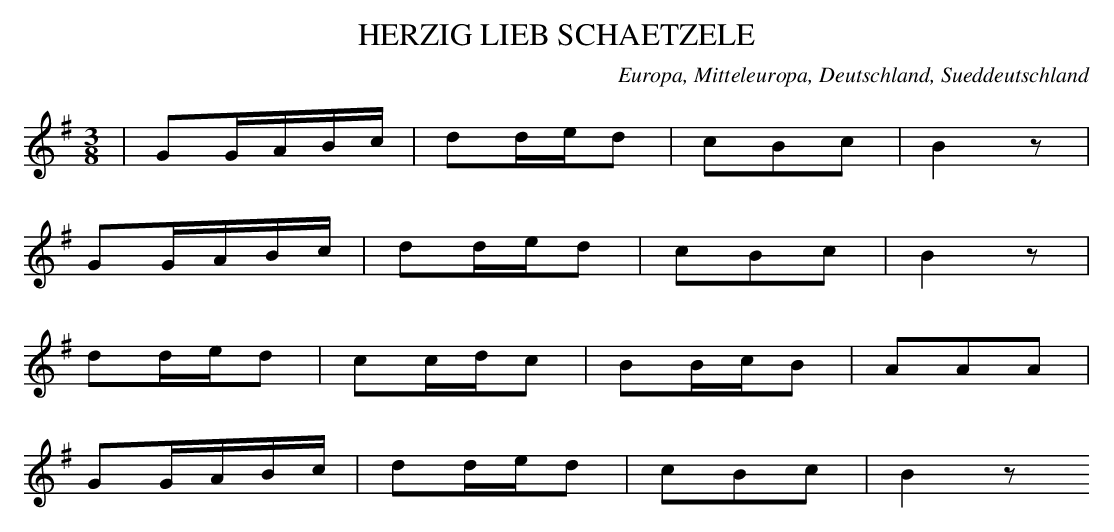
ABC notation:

X:1
T: HERZIG LIEB SCHAETZELE
O: Europa, Mitteleuropa, Deutschland, Sueddeutschland
M: 3/8
L: 1/16
K: G
 | G2GABc | d2ded2 | c2B2c2 | B4z2 |
G2GABc | d2ded2 | c2B2c2 | B4z2 |
d2ded2 | c2cdc2 | B2BcB2 | A2A2A2 |
G2GABc | d2ded2 | c2B2c2 | B4z2
